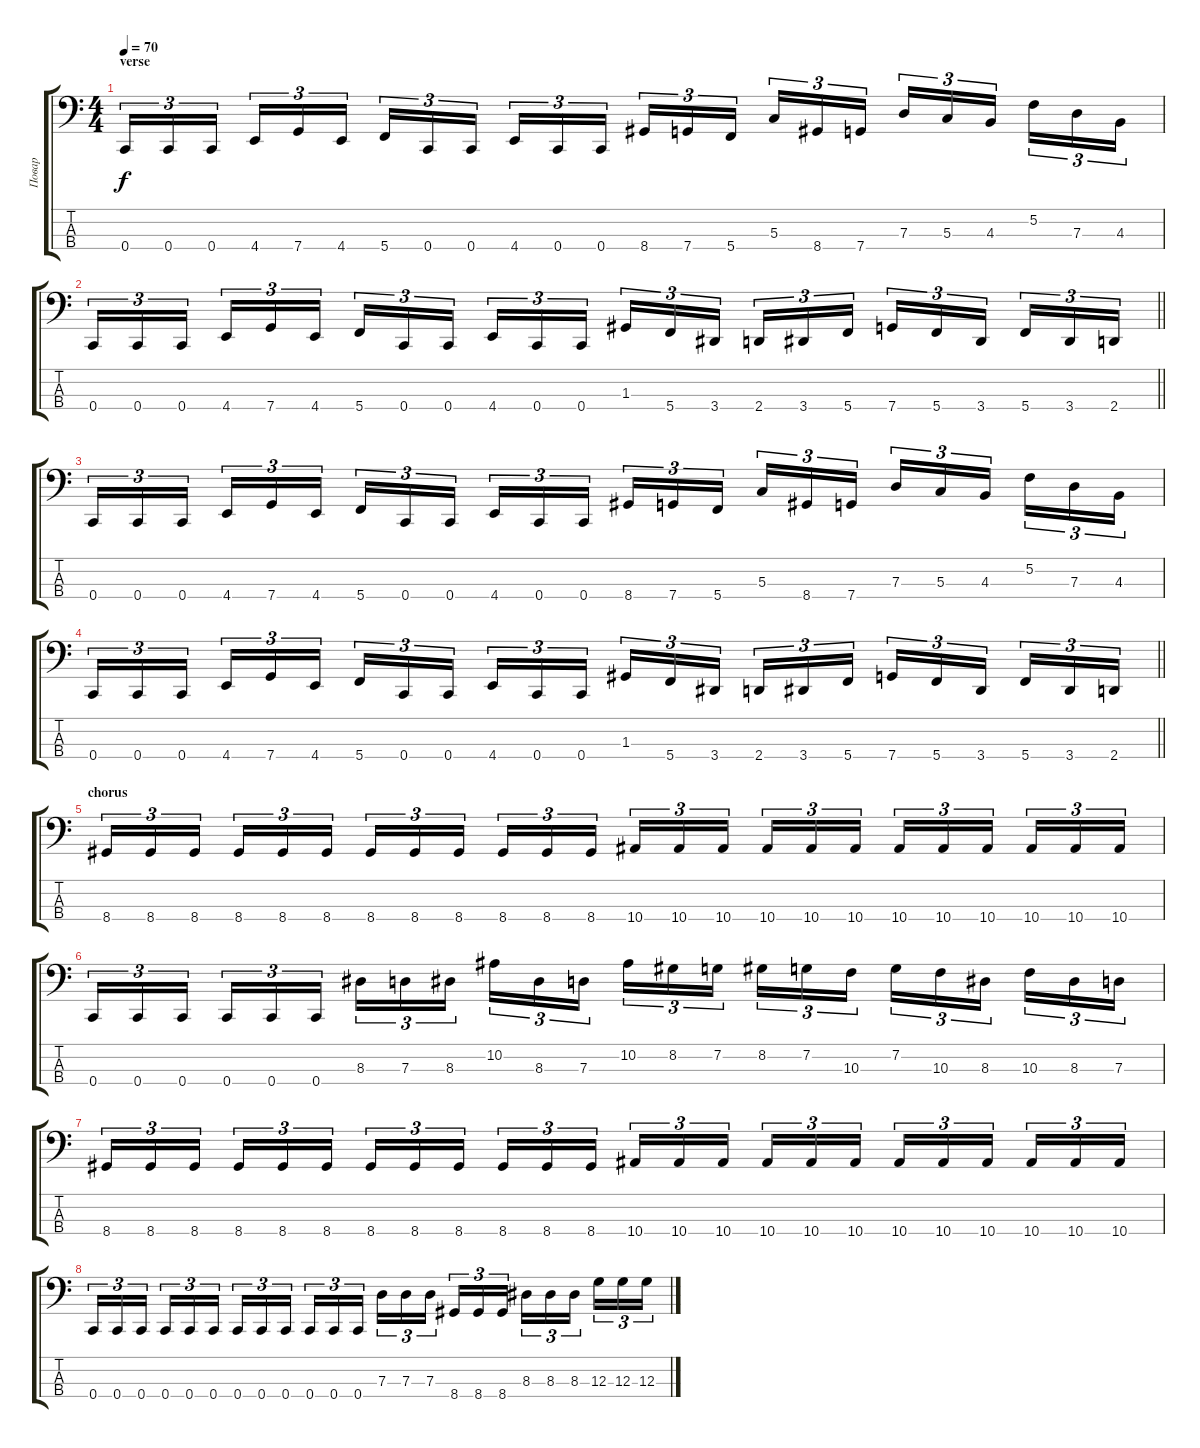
\track ("Повар" "Повар") {instrument electricbasspick}
\staff {score tabs}
\tuning (F2 C2 G1 C1) {hide}
\ts (4 4)
\section ("" "verse")
\tempo 70
\clef f4
\ks c
0.4.16{tu (3 2) dy f} 0.4.16{tu (3 2)} 0.4.16{tu (3 2) beam splitsecondary} 4.4.16{tu (3 2)} 7.4.16{tu (3 2)} 4.4.16{tu (3 2)} 5.4.16{tu (3 2)} 0.4.16{tu (3 2)} 0.4.16{tu (3 2) beam splitsecondary} 4.4.16{tu (3 2)} 0.4.16{tu (3 2)} 0.4.16{tu (3 2)} 8.4.16{tu (3 2)} 7.4.16{tu (3 2)} 5.4.16{tu (3 2) beam splitsecondary} 5.3.16{tu (3 2)} 8.4.16{tu (3 2)} 7.4.16{tu (3 2)} 7.3.16{tu (3 2)} 5.3.16{tu (3 2)} 4.3.16{tu (3 2) beam splitsecondary} 5.2.16{tu (3 2)} 7.3.16{tu (3 2)} 4.3.16{tu (3 2)} |
\barLineRight lightlight
0.4.16{tu (3 2)} 0.4.16{tu (3 2)} 0.4.16{tu (3 2) beam splitsecondary} 4.4.16{tu (3 2)} 7.4.16{tu (3 2)} 4.4.16{tu (3 2)} 5.4.16{tu (3 2)} 0.4.16{tu (3 2)} 0.4.16{tu (3 2) beam splitsecondary} 4.4.16{tu (3 2)} 0.4.16{tu (3 2)} 0.4.16{tu (3 2)} 1.3.16{tu (3 2)} 5.4.16{tu (3 2)} 3.4.16{tu (3 2) beam splitsecondary} 2.4.16{tu (3 2)} 3.4.16{tu (3 2)} 5.4.16{tu (3 2)} 7.4.16{tu (3 2)} 5.4.16{tu (3 2)} 3.4.16{tu (3 2) beam splitsecondary} 5.4.16{tu (3 2)} 3.4.16{tu (3 2)} 2.4.16{tu (3 2)} |
0.4.16{tu (3 2)} 0.4.16{tu (3 2)} 0.4.16{tu (3 2) beam splitsecondary} 4.4.16{tu (3 2)} 7.4.16{tu (3 2)} 4.4.16{tu (3 2)} 5.4.16{tu (3 2)} 0.4.16{tu (3 2)} 0.4.16{tu (3 2) beam splitsecondary} 4.4.16{tu (3 2)} 0.4.16{tu (3 2)} 0.4.16{tu (3 2)} 8.4.16{tu (3 2)} 7.4.16{tu (3 2)} 5.4.16{tu (3 2) beam splitsecondary} 5.3.16{tu (3 2)} 8.4.16{tu (3 2)} 7.4.16{tu (3 2)} 7.3.16{tu (3 2)} 5.3.16{tu (3 2)} 4.3.16{tu (3 2) beam splitsecondary} 5.2.16{tu (3 2)} 7.3.16{tu (3 2)} 4.3.16{tu (3 2)} |
\barLineRight lightlight
0.4.16{tu (3 2)} 0.4.16{tu (3 2)} 0.4.16{tu (3 2) beam splitsecondary} 4.4.16{tu (3 2)} 7.4.16{tu (3 2)} 4.4.16{tu (3 2)} 5.4.16{tu (3 2)} 0.4.16{tu (3 2)} 0.4.16{tu (3 2) beam splitsecondary} 4.4.16{tu (3 2)} 0.4.16{tu (3 2)} 0.4.16{tu (3 2)} 1.3.16{tu (3 2)} 5.4.16{tu (3 2)} 3.4.16{tu (3 2) beam splitsecondary} 2.4.16{tu (3 2)} 3.4.16{tu (3 2)} 5.4.16{tu (3 2)} 7.4.16{tu (3 2)} 5.4.16{tu (3 2)} 3.4.16{tu (3 2) beam splitsecondary} 5.4.16{tu (3 2)} 3.4.16{tu (3 2)} 2.4.16{tu (3 2)} |
\section ("" "chorus")
8.4.16{tu (3 2)} 8.4.16{tu (3 2)} 8.4.16{tu (3 2) beam splitsecondary} 8.4.16{tu (3 2)} 8.4.16{tu (3 2)} 8.4.16{tu (3 2)} 8.4.16{tu (3 2)} 8.4.16{tu (3 2)} 8.4.16{tu (3 2) beam splitsecondary} 8.4.16{tu (3 2)} 8.4.16{tu (3 2)} 8.4.16{tu (3 2)} 10.4.16{tu (3 2)} 10.4.16{tu (3 2)} 10.4.16{tu (3 2) beam splitsecondary} 10.4.16{tu (3 2)} 10.4.16{tu (3 2)} 10.4.16{tu (3 2)} 10.4.16{tu (3 2)} 10.4.16{tu (3 2)} 10.4.16{tu (3 2) beam splitsecondary} 10.4.16{tu (3 2)} 10.4.16{tu (3 2)} 10.4.16{tu (3 2)} |
0.4.16{tu (3 2)} 0.4.16{tu (3 2)} 0.4.16{tu (3 2) beam splitsecondary} 0.4.16{tu (3 2)} 0.4.16{tu (3 2)} 0.4.16{tu (3 2)} 8.3.16{tu (3 2)} 7.3.16{tu (3 2)} 8.3.16{tu (3 2) beam splitsecondary} 10.2.16{tu (3 2)} 8.3.16{tu (3 2)} 7.3.16{tu (3 2)} 10.2.16{tu (3 2)} 8.2.16{tu (3 2)} 7.2.16{tu (3 2) beam splitsecondary} 8.2.16{tu (3 2)} 7.2.16{tu (3 2)} 10.3.16{tu (3 2)} 7.2.16{tu (3 2)} 10.3.16{tu (3 2)} 8.3.16{tu (3 2) beam splitsecondary} 10.3.16{tu (3 2)} 8.3.16{tu (3 2)} 7.3.16{tu (3 2)} |
8.4.16{tu (3 2)} 8.4.16{tu (3 2)} 8.4.16{tu (3 2) beam splitsecondary} 8.4.16{tu (3 2)} 8.4.16{tu (3 2)} 8.4.16{tu (3 2)} 8.4.16{tu (3 2)} 8.4.16{tu (3 2)} 8.4.16{tu (3 2) beam splitsecondary} 8.4.16{tu (3 2)} 8.4.16{tu (3 2)} 8.4.16{tu (3 2)} 10.4.16{tu (3 2)} 10.4.16{tu (3 2)} 10.4.16{tu (3 2) beam splitsecondary} 10.4.16{tu (3 2)} 10.4.16{tu (3 2)} 10.4.16{tu (3 2)} 10.4.16{tu (3 2)} 10.4.16{tu (3 2)} 10.4.16{tu (3 2) beam splitsecondary} 10.4.16{tu (3 2)} 10.4.16{tu (3 2)} 10.4.16{tu (3 2)} |
0.4.16{tu (3 2)} 0.4.16{tu (3 2)} 0.4.16{tu (3 2) beam splitsecondary} 0.4.16{tu (3 2)} 0.4.16{tu (3 2)} 0.4.16{tu (3 2)} 0.4.16{tu (3 2)} 0.4.16{tu (3 2)} 0.4.16{tu (3 2) beam splitsecondary} 0.4.16{tu (3 2)} 0.4.16{tu (3 2)} 0.4.16{tu (3 2)} 7.3.16{tu (3 2)} 7.3.16{tu (3 2)} 7.3.16{tu (3 2) beam splitsecondary} 8.4.16{tu (3 2)} 8.4.16{tu (3 2)} 8.4.16{tu (3 2)} 8.3.16{tu (3 2)} 8.3.16{tu (3 2)} 8.3.16{tu (3 2) beam splitsecondary} 12.3.16{tu (3 2)} 12.3.16{tu (3 2)} 12.3.16{tu (3 2)}
